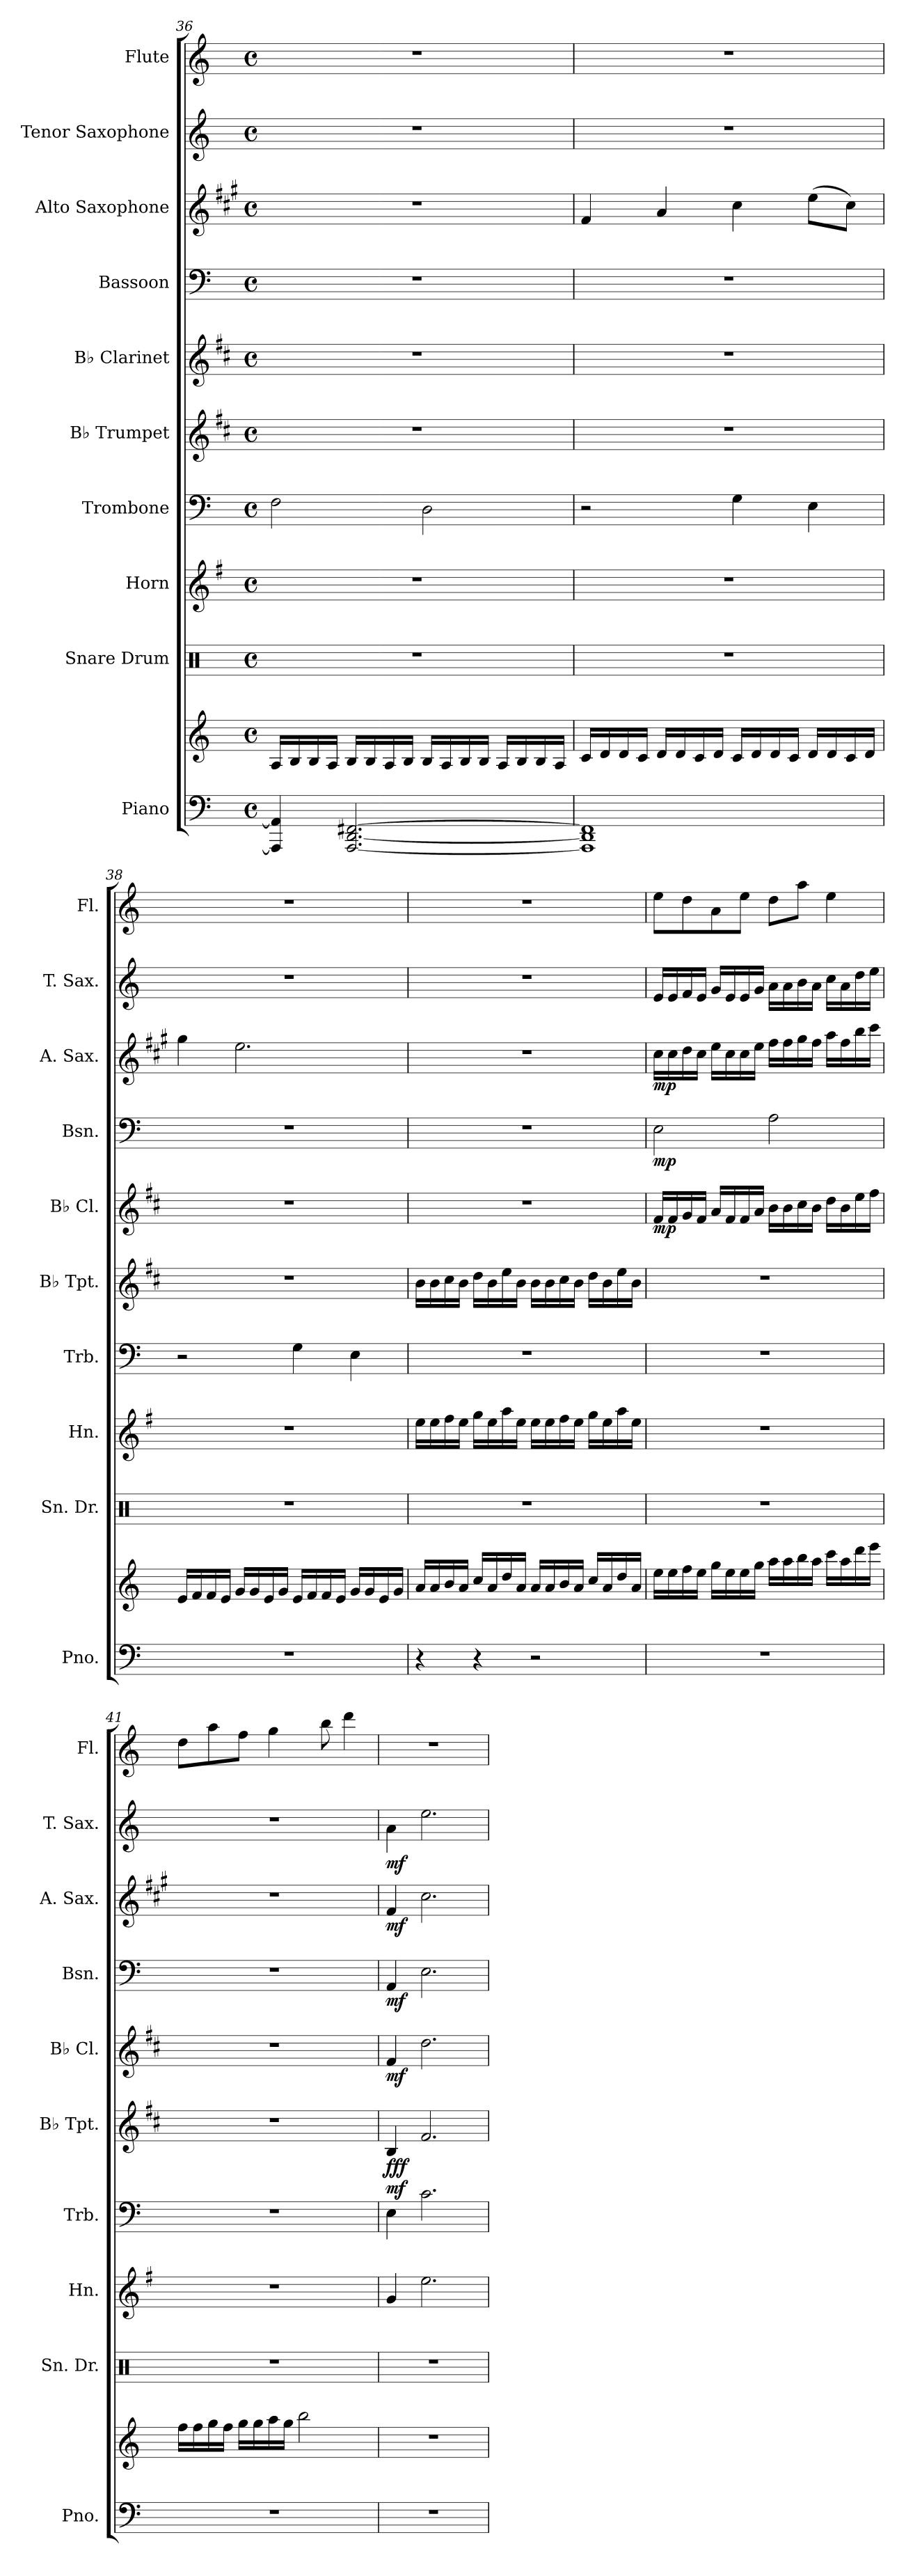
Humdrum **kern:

**kern	**kern	**kern	**kern	**dynam	**kern	**dynam	**kern	**dynam	**kern	**dynam	**kern	**dynam	**kern	**dynam	**kern	**dynam	**kern
*part10	*part10	*part9	*part8	*part8	*part7	*part7	*part6	*part6	*part5	*part5	*part4	*part4	*part3	*part3	*part2	*part2	*part1
*staff11	*staff10	*staff9	*staff8	*staff8	*staff7	*staff7	*staff6	*staff6	*staff5	*staff5	*staff4	*staff4	*staff3	*staff3	*staff2	*staff2	*staff1
*I"Piano	*	*I"Snare Drum	*I"Horn	*	*I"Trombone	*	*I"B♭ Trumpet	*	*I"B♭ Clarinet	*	*I"Bassoon	*	*I"Alto Saxophone	*	*I"Tenor Saxophone	*	*I"Flute
*I'Pno.	*	*I'Sn. Dr.	*I'Hn.	*	*I'Trb.	*	*I'B♭ Tpt.	*	*I'B♭ Cl.	*	*I'Bsn.	*	*I'A. Sax.	*	*I'T. Sax.	*	*I'Fl.
*clefF4	*clefG2	*clefX	*clefG2	*	*clefF4	*	*clefG2	*	*clefG2	*	*clefF4	*	*clefG2	*	*clefG2	*	*clefG2
*	*	*	*ITrd4c7	*	*	*	*ITrd1c2	*	*ITrd1c2	*	*	*	*ITrd5c9	*	*ITrd8c14	*	*
*k[]	*k[]	*k[]	*k[]	*	*k[]	*	*k[]	*	*k[]	*	*k[]	*	*k[]	*	*k[]	*	*k[]
*C:	*C:	*C:	*C:	*	*C:	*	*C:	*	*C:	*	*C:	*	*C:	*	*C:	*	*C:
*M4/4	*M4/4	*M4/4	*M4/4	*	*M4/4	*	*M4/4	*	*M4/4	*	*M4/4	*	*M4/4	*	*M4/4	*	*M4/4
*met(c)	*met(c)	*met(c)	*met(c)	*	*met(c)	*	*met(c)	*	*met(c)	*	*met(c)	*	*met(c)	*	*met(c)	*	*met(c)
=36	=36	=36	=36	=36	=36	=36	=36	=36	=36	=36	=36	=36	=36	=36	=36	=36	=36
4AAA/] 4AA/]	16A/LL	1r	1r	.	2F\	.	1r	.	1r	.	1r	.	1r	.	1r	.	1r
.	16B/	.	.	.	.	.	.	.	.	.	.	.	.	.	.	.	.
.	16B/	.	.	.	.	.	.	.	.	.	.	.	.	.	.	.	.
.	16A/JJ	.	.	.	.	.	.	.	.	.	.	.	.	.	.	.	.
[2.AAA/ [2.DD/ [2.FF#X/	16B/LL	.	.	.	.	.	.	.	.	.	.	.	.	.	.	.	.
.	16B/	.	.	.	.	.	.	.	.	.	.	.	.	.	.	.	.
.	16A/	.	.	.	.	.	.	.	.	.	.	.	.	.	.	.	.
.	16B/JJ	.	.	.	.	.	.	.	.	.	.	.	.	.	.	.	.
.	16B/LL	.	.	.	2D\	.	.	.	.	.	.	.	.	.	.	.	.
.	16A/	.	.	.	.	.	.	.	.	.	.	.	.	.	.	.	.
.	16B/	.	.	.	.	.	.	.	.	.	.	.	.	.	.	.	.
.	16B/JJ	.	.	.	.	.	.	.	.	.	.	.	.	.	.	.	.
.	16A/LL	.	.	.	.	.	.	.	.	.	.	.	.	.	.	.	.
.	16B/	.	.	.	.	.	.	.	.	.	.	.	.	.	.	.	.
.	16B/	.	.	.	.	.	.	.	.	.	.	.	.	.	.	.	.
.	16A/JJ	.	.	.	.	.	.	.	.	.	.	.	.	.	.	.	.
!!LO:PB:g=z
=37	=37	=37	=37	=37	=37	=37	=37	=37	=37	=37	=37	=37	=37	=37	=37	=37	=37
1AAA] 1DD] 1FF#]	16c/LL	1r	1r	.	2r	.	1r	.	1r	.	1r	.	4A/	.	1r	.	1r
.	16d/	.	.	.	.	.	.	.	.	.	.	.	.	.	.	.	.
.	16d/	.	.	.	.	.	.	.	.	.	.	.	.	.	.	.	.
.	16c/JJ	.	.	.	.	.	.	.	.	.	.	.	.	.	.	.	.
.	16d/LL	.	.	.	.	.	.	.	.	.	.	.	4c/	.	.	.	.
.	16d/	.	.	.	.	.	.	.	.	.	.	.	.	.	.	.	.
.	16c/	.	.	.	.	.	.	.	.	.	.	.	.	.	.	.	.
.	16d/JJ	.	.	.	.	.	.	.	.	.	.	.	.	.	.	.	.
.	16c/LL	.	.	.	4G\	.	.	.	.	.	.	.	4e\	.	.	.	.
.	16d/	.	.	.	.	.	.	.	.	.	.	.	.	.	.	.	.
.	16d/	.	.	.	.	.	.	.	.	.	.	.	.	.	.	.	.
.	16c/JJ	.	.	.	.	.	.	.	.	.	.	.	.	.	.	.	.
.	16d/LL	.	.	.	4E\	.	.	.	.	.	.	.	(8g\L	.	.	.	.
.	16d/	.	.	.	.	.	.	.	.	.	.	.	.	.	.	.	.
.	16c/	.	.	.	.	.	.	.	.	.	.	.	8e\J)	.	.	.	.
.	16d/JJ	.	.	.	.	.	.	.	.	.	.	.	.	.	.	.	.
=38	=38	=38	=38	=38	=38	=38	=38	=38	=38	=38	=38	=38	=38	=38	=38	=38	=38
1r	16e/LL	1r	1r	.	2r	.	1r	.	1r	.	1r	.	4b\	.	1r	.	1r
.	16f/	.	.	.	.	.	.	.	.	.	.	.	.	.	.	.	.
.	16f/	.	.	.	.	.	.	.	.	.	.	.	.	.	.	.	.
.	16e/JJ	.	.	.	.	.	.	.	.	.	.	.	.	.	.	.	.
.	16g/LL	.	.	.	.	.	.	.	.	.	.	.	2.g\	.	.	.	.
.	16g/	.	.	.	.	.	.	.	.	.	.	.	.	.	.	.	.
.	16e/	.	.	.	.	.	.	.	.	.	.	.	.	.	.	.	.
.	16g/JJ	.	.	.	.	.	.	.	.	.	.	.	.	.	.	.	.
.	16e/LL	.	.	.	4G\	.	.	.	.	.	.	.	.	.	.	.	.
.	16f/	.	.	.	.	.	.	.	.	.	.	.	.	.	.	.	.
.	16f/	.	.	.	.	.	.	.	.	.	.	.	.	.	.	.	.
.	16e/JJ	.	.	.	.	.	.	.	.	.	.	.	.	.	.	.	.
.	16g/LL	.	.	.	4E\	.	.	.	.	.	.	.	.	.	.	.	.
.	16g/	.	.	.	.	.	.	.	.	.	.	.	.	.	.	.	.
.	16e/	.	.	.	.	.	.	.	.	.	.	.	.	.	.	.	.
.	16g/JJ	.	.	.	.	.	.	.	.	.	.	.	.	.	.	.	.
!!LO:PB:g=z
=39	=39	=39	=39	=39	=39	=39	=39	=39	=39	=39	=39	=39	=39	=39	=39	=39	=39
4r	16a/LL	1r	16a\LL	.	1r	.	16a\LL	.	1r	.	1r	.	1r	.	1r	.	1r
.	16a/	.	16a\	.	.	.	16a\	.	.	.	.	.	.	.	.	.	.
.	16b/	.	16b\	.	.	.	16b\	.	.	.	.	.	.	.	.	.	.
.	16a/JJ	.	16a\JJ	.	.	.	16a\JJ	.	.	.	.	.	.	.	.	.	.
4r	16cc/LL	.	16cc\LL	.	.	.	16cc\LL	.	.	.	.	.	.	.	.	.	.
.	16a/	.	16a\	.	.	.	16a\	.	.	.	.	.	.	.	.	.	.
.	16dd/	.	16dd\	.	.	.	16dd\	.	.	.	.	.	.	.	.	.	.
.	16a/JJ	.	16a\JJ	.	.	.	16a\JJ	.	.	.	.	.	.	.	.	.	.
2r	16a/LL	.	16a\LL	.	.	.	16a\LL	.	.	.	.	.	.	.	.	.	.
.	16a/	.	16a\	.	.	.	16a\	.	.	.	.	.	.	.	.	.	.
.	16b/	.	16b\	.	.	.	16b\	.	.	.	.	.	.	.	.	.	.
.	16a/JJ	.	16a\JJ	.	.	.	16a\JJ	.	.	.	.	.	.	.	.	.	.
.	16cc/LL	.	16cc\LL	.	.	.	16cc\LL	.	.	.	.	.	.	.	.	.	.
.	16a/	.	16a\	.	.	.	16a\	.	.	.	.	.	.	.	.	.	.
.	16dd/	.	16dd\	.	.	.	16dd\	.	.	.	.	.	.	.	.	.	.
.	16a/JJ	.	16a\JJ	.	.	.	16a\JJ	.	.	.	.	.	.	.	.	.	.
=40	=40	=40	=40	=40	=40	=40	=40	=40	=40	=40	=40	=40	=40	=40	=40	=40	=40
!	!	!	!	!	!	!	!	!	!	!LO:DY:b	!	!LO:DY:b	!	!LO:DY:b	!	!LO:DY:a	!
!	!	!	!	!	!	!	!	!	!	!	!	!	!	!	!	!LO:DY:n=1:b	!
1r	16ee\LL	1r	1r	.	1r	.	1r	.	16e/LL	mp	2E\	mp	16e\LL	mp	16E/LL	mp mp	8ee\L
.	16ee\	.	.	.	.	.	.	.	16e/	.	.	.	16e\	.	16E/	.	.
.	16ff\	.	.	.	.	.	.	.	16f/	.	.	.	16f\	.	16F/	.	8dd\
.	16ee\JJ	.	.	.	.	.	.	.	16e/JJ	.	.	.	16e\JJ	.	16E/JJ	.	.
.	16gg\LL	.	.	.	.	.	.	.	16g/LL	.	.	.	16g\LL	.	16G/LL	.	8a\
.	16ee\	.	.	.	.	.	.	.	16e/	.	.	.	16e\	.	16E/	.	.
.	16ee\	.	.	.	.	.	.	.	16e/	.	.	.	16e\	.	16E/	.	8ee\J
.	16gg\JJ	.	.	.	.	.	.	.	16g/JJ	.	.	.	16g\JJ	.	16G/JJ	.	.
.	16aa\LL	.	.	.	.	.	.	.	16a\LL	.	2A\	.	16a\LL	.	16A\LL	.	8dd\L
.	16aa\	.	.	.	.	.	.	.	16a\	.	.	.	16a\	.	16A\	.	.
.	16bb\	.	.	.	.	.	.	.	16b\	.	.	.	16b\	.	16B\	.	8aa\J
.	16aa\JJ	.	.	.	.	.	.	.	16a\JJ	.	.	.	16a\JJ	.	16A\JJ	.	.
.	16ccc\LL	.	.	.	.	.	.	.	16cc\LL	.	.	.	16cc\LL	.	16c\LL	.	4ee\
.	16aa\	.	.	.	.	.	.	.	16a\	.	.	.	16a\	.	16A\	.	.
.	16ddd\	.	.	.	.	.	.	.	16dd\	.	.	.	16dd\	.	16d\	.	.
.	16eee\JJ	.	.	.	.	.	.	.	16ee\JJ	.	.	.	16ee\JJ	.	16e\JJ	.	.
!!LO:PB:g=z
=41	=41	=41	=41	=41	=41	=41	=41	=41	=41	=41	=41	=41	=41	=41	=41	=41	=41
1r	16ff\LL	1r	1r	.	1r	.	1r	.	1r	.	1r	.	1r	.	1r	.	8dd\L
.	16ff\	.	.	.	.	.	.	.	.	.	.	.	.	.	.	.	.
.	16gg\	.	.	.	.	.	.	.	.	.	.	.	.	.	.	.	8aa\
.	16ff\JJ	.	.	.	.	.	.	.	.	.	.	.	.	.	.	.	.
.	16gg\LL	.	.	.	.	.	.	.	.	.	.	.	.	.	.	.	8ff\J
.	16gg\	.	.	.	.	.	.	.	.	.	.	.	.	.	.	.	.
.	16aa\	.	.	.	.	.	.	.	.	.	.	.	.	.	.	.	4gg\
.	16gg\JJ	.	.	.	.	.	.	.	.	.	.	.	.	.	.	.	.
.	2bb\	.	.	.	.	.	.	.	.	.	.	.	.	.	.	.	.
.	.	.	.	.	.	.	.	.	.	.	.	.	.	.	.	.	8bb\
.	.	.	.	.	.	.	.	.	.	.	.	.	.	.	.	.	4ddd\
=42	=42	=42	=42	=42	=42	=42	=42	=42	=42	=42	=42	=42	=42	=42	=42	=42	=42
!	!	!	!	!LO:DY:b	!	!	!	!	!	!	!	!	!	!	!	!	!
!	!	!	!	!LO:DY:n=1:b	!	!LO:DY:a	!	!LO:DY:b	!	!LO:DY:b	!	!LO:DY:b	!	!LO:DY:b	!	!LO:DY:b	!
1r	1r	1r	4c/	mf mf	4E\	mf	4A/	fff	4e/	mf	4AA/	mf	4A/	mf	4A\	mf	1r
.	.	.	2.a\	.	2.c\	.	2.e/	.	2.cc\	.	2.E\	.	2.e\	.	2.e\	.	.
=	=	=	=	=	=	=	=	=	=	=	=	=	=	=	=	=	=
*-	*-	*-	*-	*-	*-	*-	*-	*-	*-	*-	*-	*-	*-	*-	*-	*-	*-
